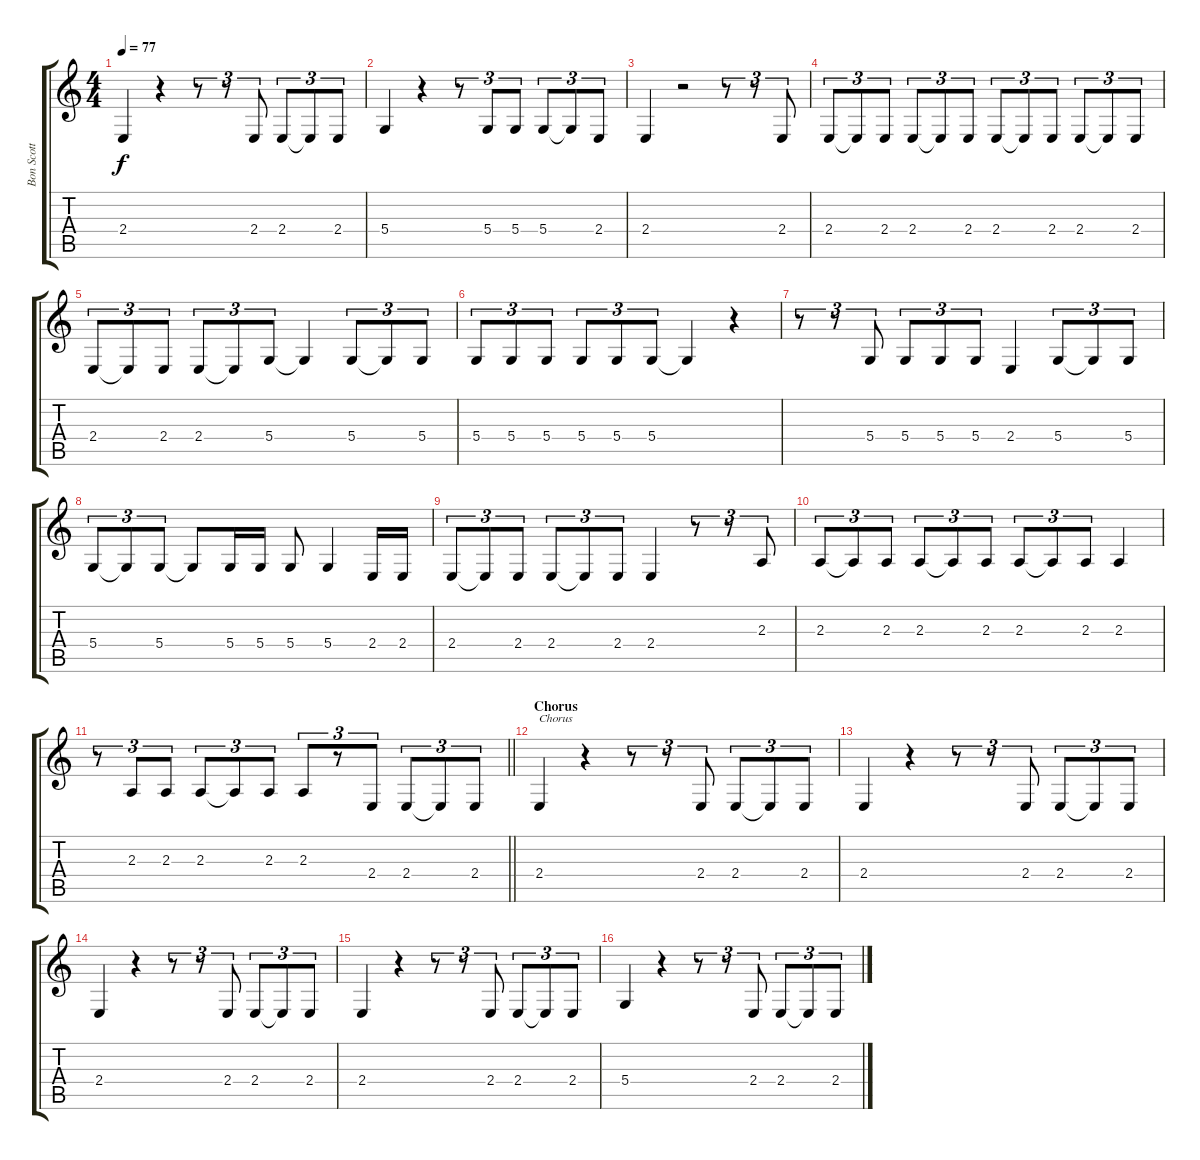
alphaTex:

\track ("Bon Scott" "Bon Scott") {instrument harmonica}
\staff {score tabs}
\tuning (E4 B3 G3 D3 A2 E2) {hide}
\ts (4 4)
\tempo 77
\clef g2
\ks c
2.4.4{dy f} r.4 r.8{tu (3 2)} r.8{tu (3 2)} 2.4.8{tu (3 2)} 2.4.8{tu (3 2)} 2.4{t}.8{tu (3 2)} 2.4.8{tu (3 2)} |
5.4.4 r.4 r.8{tu (3 2)} 5.4.8{tu (3 2)} 5.4.8{tu (3 2)} 5.4.8{tu (3 2)} 5.4{t}.8{tu (3 2)} 2.4.8{tu (3 2)} |
2.4.4 r.2 r.8{tu (3 2)} r.8{tu (3 2)} 2.4.8{tu (3 2)} |
2.4.8{tu (3 2)} 2.4{t}.8{tu (3 2)} 2.4.8{tu (3 2)} 2.4.8{tu (3 2)} 2.4{t}.8{tu (3 2)} 2.4.8{tu (3 2)} 2.4.8{tu (3 2)} 2.4{t}.8{tu (3 2)} 2.4.8{tu (3 2)} 2.4.8{tu (3 2)} 2.4{t}.8{tu (3 2)} 2.4.8{tu (3 2)} |
2.4.8{tu (3 2)} 2.4{t}.8{tu (3 2)} 2.4.8{tu (3 2)} 2.4.8{tu (3 2)} 2.4{t}.8{tu (3 2)} 5.4.8{tu (3 2)} 5.4{t}.4 5.4.8{tu (3 2)} 5.4{t}.8{tu (3 2)} 5.4.8{tu (3 2)} |
5.4.8{tu (3 2)} 5.4.8{tu (3 2)} 5.4.8{tu (3 2)} 5.4.8{tu (3 2)} 5.4.8{tu (3 2)} 5.4.8{tu (3 2)} 5.4{t}.4 r.4 |
r.8{tu (3 2)} r.8{tu (3 2)} 5.4.8{tu (3 2)} 5.4.8{tu (3 2)} 5.4.8{tu (3 2)} 5.4.8{tu (3 2)} 2.4.4 5.4.8{tu (3 2)} 5.4{t}.8{tu (3 2)} 5.4.8{tu (3 2)} |
5.4.8{tu (3 2)} 5.4{t}.8{tu (3 2)} 5.4.8{tu (3 2)} 5.4{t}.8 5.4.16 5.4.16 5.4.8 5.4.4 2.4.16 2.4.16 |
2.4.8{tu (3 2)} 2.4{t}.8{tu (3 2)} 2.4.8{tu (3 2)} 2.4.8{tu (3 2)} 2.4{t}.8{tu (3 2)} 2.4.8{tu (3 2)} 2.4.4 r.8{tu (3 2)} r.8{tu (3 2)} 2.3.8{tu (3 2)} |
2.3.8{tu (3 2)} 2.3{t}.8{tu (3 2)} 2.3.8{tu (3 2)} 2.3.8{tu (3 2)} 2.3{t}.8{tu (3 2)} 2.3.8{tu (3 2)} 2.3.8{tu (3 2)} 2.3{t}.8{tu (3 2)} 2.3.8{tu (3 2)} 2.3.4 |
\barLineRight lightlight
r.8{tu (3 2)} 2.3.8{tu (3 2)} 2.3.8{tu (3 2)} 2.3.8{tu (3 2)} 2.3{t}.8{tu (3 2)} 2.3.8{tu (3 2)} 2.3.8{tu (3 2)} r.8{tu (3 2)} 2.4.8{tu (3 2)} 2.4.8{tu (3 2)} 2.4{t}.8{tu (3 2)} 2.4.8{tu (3 2)} |
\section ("" "Chorus")
2.4.4{txt "Chorus"} r.4 r.8{tu (3 2)} r.8{tu (3 2)} 2.4.8{tu (3 2)} 2.4.8{tu (3 2)} 2.4{t}.8{tu (3 2)} 2.4.8{tu (3 2)} |
2.4.4 r.4 r.8{tu (3 2)} r.8{tu (3 2)} 2.4.8{tu (3 2)} 2.4.8{tu (3 2)} 2.4{t}.8{tu (3 2)} 2.4.8{tu (3 2)} |
2.4.4 r.4 r.8{tu (3 2)} r.8{tu (3 2)} 2.4.8{tu (3 2)} 2.4.8{tu (3 2)} 2.4{t}.8{tu (3 2)} 2.4.8{tu (3 2)} |
2.4.4 r.4 r.8{tu (3 2)} r.8{tu (3 2)} 2.4.8{tu (3 2)} 2.4.8{tu (3 2)} 2.4{t}.8{tu (3 2)} 2.4.8{tu (3 2)} |
5.4.4 r.4 r.8{tu (3 2)} r.8{tu (3 2)} 2.4.8{tu (3 2)} 2.4.8{tu (3 2)} 2.4{t}.8{tu (3 2)} 2.4.8{tu (3 2)}
